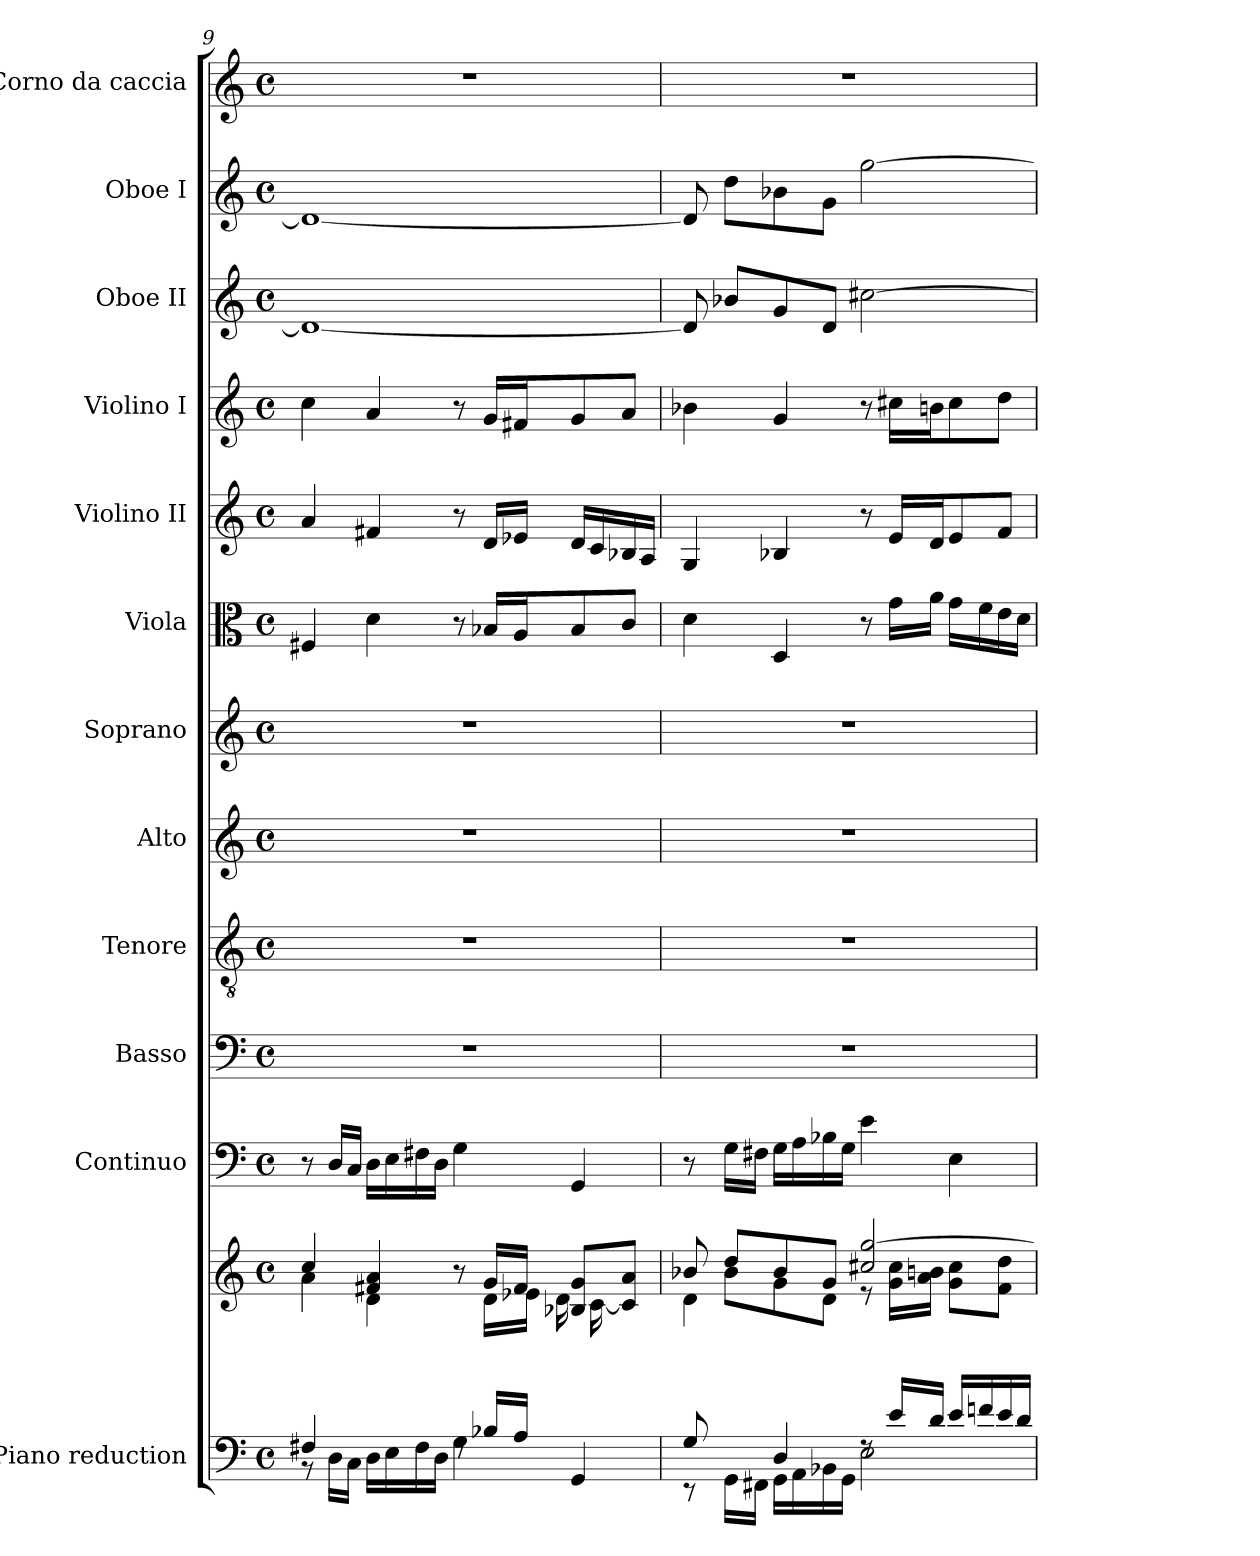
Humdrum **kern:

**kern	**kern	**kern	**kern	**kern	**kern	**kern	**kern	**kern	**kern	**kern	**kern	**kern
*part12	*part12	*part11	*part10	*part9	*part8	*part7	*part6	*part5	*part4	*part3	*part2	*part1
*staff13	*staff12	*staff11	*staff10	*staff9	*staff8	*staff7	*staff6	*staff5	*staff4	*staff3	*staff2	*staff1
*I"Piano reduction	*	*I"Continuo	*I"Basso	*I"Tenore	*I"Alto	*I"Soprano	*I"Viola	*I"Violino II	*I"Violino I	*I"Oboe II	*I"Oboe I	*I"Corno da caccia
*I'Pno	*	*	*	*	*	*	*I'Vla	*I'Vln	*I'Vln	*I'Ob	*I'Ob	*
*clefF4	*clefG2	*clefF4	*clefF4	*clefGv2	*clefG2	*clefG2	*clefC3	*clefG2	*clefG2	*clefG2	*clefG2	*clefG2
*	*	*	*	*	*	*	*	*	*	*	*	*ITrd7c12
*k[]	*k[]	*k[]	*k[]	*k[]	*k[]	*k[]	*k[]	*k[]	*k[]	*k[]	*k[]	*k[]
*M4/4	*M4/4	*M4/4	*M4/4	*M4/4	*M4/4	*M4/4	*M4/4	*M4/4	*M4/4	*M4/4	*M4/4	*M4/4
*met(c)	*met(c)	*met(c)	*met(c)	*met(c)	*met(c)	*met(c)	*met(c)	*met(c)	*met(c)	*met(c)	*met(c)	*met(c)
=9	=9	=9	=9	=9	=9	=9	=9	=9	=9	=9	=9	=9
*^	*^	*	*	*	*	*	*	*	*	*	*	*
*	*^	*	*	*	*	*	*	*	*	*	*	*	*	*
2..ryy	4F#X/	8r	4cc/	4a\	8r	1r	1r	1r	1r	4F#X/	4a/	4cc\	1d_	1d_	1r
.	.	16D\LL	.	.	16D/LL	.	.	.	.	.	.	.	.	.	.
.	.	16C\JJ	.	.	16C/JJ	.	.	.	.	.	.	.	.	.	.
.	4ryy	16D\LL	4f#X/ 4a/	4d\	16D\LL	.	.	.	.	4d\	4f#X/	4a/	.	.	.
.	.	16E\	.	.	16E\	.	.	.	.	.	.	.	.	.	.
.	.	16F#\	.	.	16F#X\	.	.	.	.	.	.	.	.	.	.
.	.	16D\JJ	.	.	16D\JJ	.	.	.	.	.	.	.	.	.	.
.	8rF	4G\	8r	8ryy	4G\	.	.	.	.	8r	8r	8r	.	.	.
.	16B-X/LL	.	16g/LL	16d\LL	.	.	.	.	.	16B-X/LL	16d/LL	16g/LL	.	.	.
.	16A/JJ	.	16f#/JJ	16e-X\JJ	.	.	.	.	.	16A/J	16e-X/JJ	16f#X/J	.	.	.
.	4ryy	4GG/	8B-X/ 8g/L	16d\LL	4GG/	.	.	.	.	8B-/	16d/LL	8g/	.	.	.
.	.	.	.	[16c\	.	.	.	.	.	.	16c/	.	.	.	.
16B-/	.	.	8c/] 8a/J	8ryy	.	.	.	.	.	8c/J	16B-X/	8a/J	.	.	.
16A/JJ	.	.	.	.	.	.	.	.	.	.	16A/JJ	.	.	.	.
!!LO:PB:g=z
=10	=10	=10	=10	=10	=10	=10	=10	=10	=10	=10	=10	=10	=10	=10	=10
*	*	*	*	*^	*	*	*	*	*	*	*	*	*	*	*
8G/	4ryy	8r	8b-X/	8ryy	4d\	8r	1r	1r	1r	1r	4d\	4G/	4b-X\	8d/]	8d/]	1r
2..ryy	.	16GG\LL	8dd/L	8b-\L	.	16G\LL	.	.	.	.	.	.	.	8b-X/L	8dd\L	.
.	.	16FF#X\JJ	.	.	.	16F#X\JJ	.	.	.	.	.	.	.	.	.	.
.	4D/	16GG\LL	8b-/	8g\	2.ryy	16G\LL	.	.	.	.	4D/	4B-X/	4g/	8g/	8b-X\	.
.	.	16AA\	.	.	.	16A\	.	.	.	.	.	.	.	.	.	.
.	.	16BB-X\	8g/J	8d\J	.	16B-X\	.	.	.	.	.	.	.	8d/J	8g\J	.
.	.	16GG\JJ	.	.	.	16G\JJ	.	.	.	.	.	.	.	.	.	.
.	8rF	2E\	2cc#X/ [2gg/	8r	.	4e\	.	.	.	.	8r	8r	8r	[2cc#X\	[2gg\	.
.	16e/LL	.	.	16g\ 16cc#\LL	.	.	.	.	.	.	16g\LL	16e/LL	16cc#X\LL	.	.	.
.	16d/JJ	.	.	16a\ 16bn\JJ	.	.	.	.	.	.	16a\JJ	16d/J	16bn\J	.	.	.
.	16e/LL	.	.	8g\ 8cc#\L	.	4E\	.	.	.	.	16g\LL	8e/	8cc#\	.	.	.
.	16fn/	.	.	.	.	.	.	.	.	.	16f\	.	.	.	.	.
.	16e/	.	.	8f\ 8dd\J	.	.	.	.	.	.	16e\	8f/J	8dd\J	.	.	.
.	16d/JJ	.	.	.	.	.	.	.	.	.	16d\JJ	.	.	.	.	.
*v	*v	*v	*	*	*	*	*	*	*	*	*	*	*	*	*	*
*	*v	*v	*v	*	*	*	*	*	*	*	*	*	*	*
=	=	=	=	=	=	=	=	=	=	=	=	=
*-	*-	*-	*-	*-	*-	*-	*-	*-	*-	*-	*-	*-
